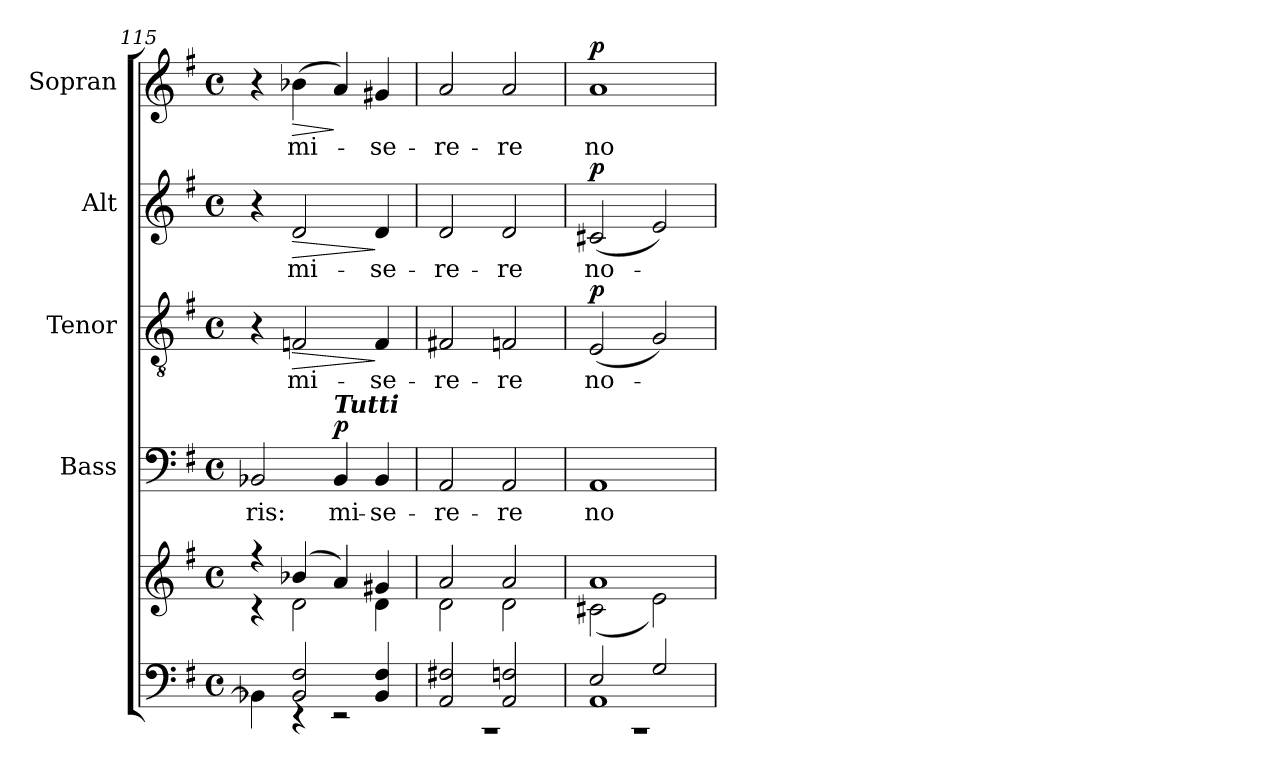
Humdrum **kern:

**kern	**kern	**kern	**text	**dynam	**kern	**text	**dynam	**kern	**text	**dynam	**kern	**text	**dynam
*part5	*part5	*part4	*part4	*part4	*part3	*part3	*part3	*part2	*part2	*part2	*part1	*part1	*part1
*staff6	*staff5	*staff4	*staff4	*staff4	*staff3	*staff3	*staff3	*staff2	*staff2	*staff2	*staff1	*staff1	*staff1
*	*	*I"Bass	*	*	*I"Tenor	*	*	*I"Alt	*	*	*I"Sopran	*	*
*	*	*I'B.	*	*	*I'T.	*	*	*I'A.	*	*	*I'S.	*	*
*clefF4	*clefG2	*clefF4	*	*	*clefGv2	*	*	*clefG2	*	*	*clefG2	*	*
*k[f#]	*k[f#]	*k[f#]	*	*	*k[f#]	*	*	*k[f#]	*	*	*k[f#]	*	*
*G:	*G:	*G:	*	*	*G:	*	*	*G:	*	*	*G:	*	*
*M4/4	*M4/4	*M4/4	*	*	*M4/4	*	*	*M4/4	*	*	*M4/4	*	*
*met(c)	*met(c)	*met(c)	*	*	*met(c)	*	*	*met(c)	*	*	*met(c)	*	*
=115	=115	=115	=115	=115	=115	=115	=115	=115	=115	=115	=115	=115	=115
*^	*^	*	*	*	*	*	*	*	*	*	*	*	*
!	!	!	!	!	!LO:LY:b	!	!	!	!	!	!	!	!	!	!
4ryy	4BB-X\]	4r	4r	2BB-X/	-ris:	.	4r	.	.	4r	.	.	4r	.	.
!	!	!	!	!	!	!	!	!LO:LY:b	!LO:HP:b	!	!LO:LY:b	!LO:HP:b	!	!LO:LY:b	!LO:HP:b
2BB-!/ 2F#!/	4rDD	(<4b-X!/	2d!\	.	.	.	2Fn/	mi-	>	2d/	mi-	>	(>4b-X\	mi-	>
!	!	!	!	!LO:TX:a:Bi:t=Tutti	!	!	!	!	!	!	!	!	!	!	!
!	!	!	!	!	!LO:LY:b	!LO:DY:a	!	!	!	!	!	!	!	!	!
.	2rEE	4a!/)	.	4BB-/	mi-	p	.	.	.	.	.	.	4a/)	.	]
!	!	!	!	!	!LO:LY:b	!	!	!LO:LY:b	!	!	!LO:LY:b	!	!	!LO:LY:b	!
4BB-!/ 4F#!/	.	4g#X!/	4d!\	4BB-/	-se-	.	4F/	-se-	]	4d/	-se-	]	4g#X/	-se-	.
=116	=116	=116	=116	=116	=116	=116	=116	=116	=116	=116	=116	=116	=116	=116	=116
!	!	!	!	!	!LO:LY:b	!	!	!LO:LY:b	!	!	!LO:LY:b	!	!	!LO:LY:b	!
2AA!/ 2F#X!/	1rCC	2a!/	2d!\	2AA/	-re-	.	2F#X/	-re-	.	2d/	-re-	.	2a/	-re-	.
!	!	!	!	!	!LO:LY:b	!	!	!LO:LY:b	!	!	!LO:LY:b	!	!	!LO:LY:b	!
2AA!/ 2Fn!/	.	2a!/	2d!\	2AA/	-re	.	2Fn/	-re	.	2d/	-re	.	2a/	-re	.
=117	=117	=117	=117	=117	=117	=117	=117	=117	=117	=117	=117	=117	=117	=117	=117
*	*^	*	*	*	*	*	*	*	*	*	*	*	*	*	*
!	!	!	!	!	!	!LO:LY:b	!	!	!LO:LY:b	!LO:DY:a	!	!LO:LY:b	!LO:DY:a	!	!LO:LY:b	!LO:DY:a
2E!/	1rCC	1AA	1a!	(<2c#X!\	1AA	no-	.	(<2E/	no-	p	(<2c#X/	no-	p	1a	no-	p
2G!/	.	.	.	2e!\)	.	.	.	2G/)	.	.	2e/)	.	.	.	.	.
*v	*v	*v	*	*	*	*	*	*	*	*	*	*	*	*	*	*
*	*v	*v	*	*	*	*	*	*	*	*	*	*	*	*
=	=	=	=	=	=	=	=	=	=	=	=	=	=
*-	*-	*-	*-	*-	*-	*-	*-	*-	*-	*-	*-	*-	*-
